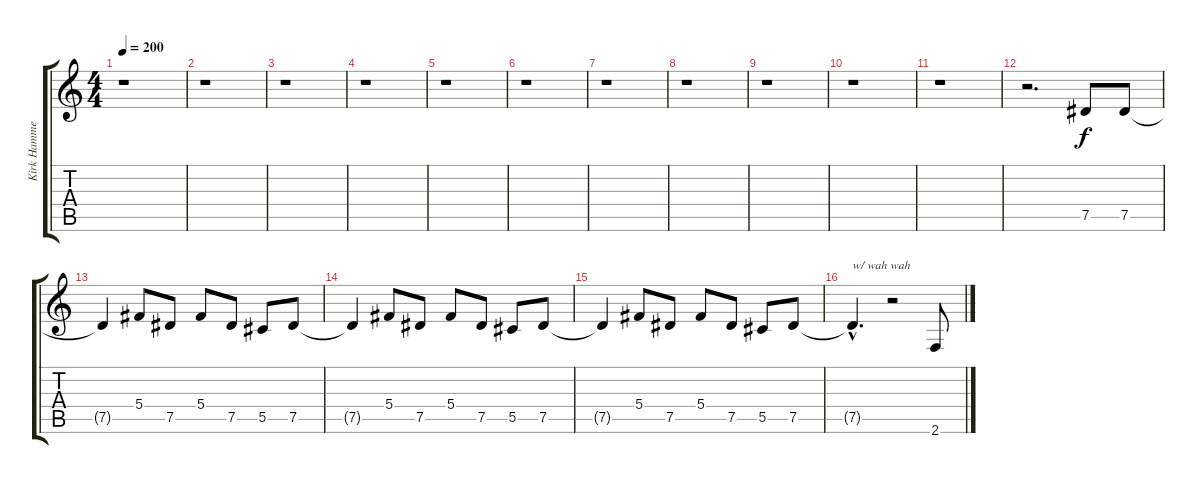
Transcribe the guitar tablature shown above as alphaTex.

\track ("Kirk Hammett (Solo)" "Kirk Hamme") {instrument distortionguitar}
\staff {score tabs}
\tuning (Eb4 Bb3 Gb3 Db3 Ab2 Eb2) {hide}
\ts (4 4)
\tempo 200
\clef g2
\ks c
r.1{dy f} |
r.1 |
r.1 |
r.1 |
r.1 |
r.1 |
r.1 |
r.1 |
r.1 |
r.1 |
r.1 |
r.2{d} 7.5.8 7.5.8 |
7.5{t}.4 5.4.8 7.5.8 5.4.8 7.5.8 5.5.8 7.5.8 |
7.5{t}.4 5.4.8 7.5.8 5.4.8 7.5.8 5.5.8 7.5.8 |
7.5{t}.4 5.4.8 7.5.8 5.4.8 7.5.8 5.5.8 7.5.8 |
7.5{hac t}.4{d txt "w/ wah wah"} r.2 2.6.8
